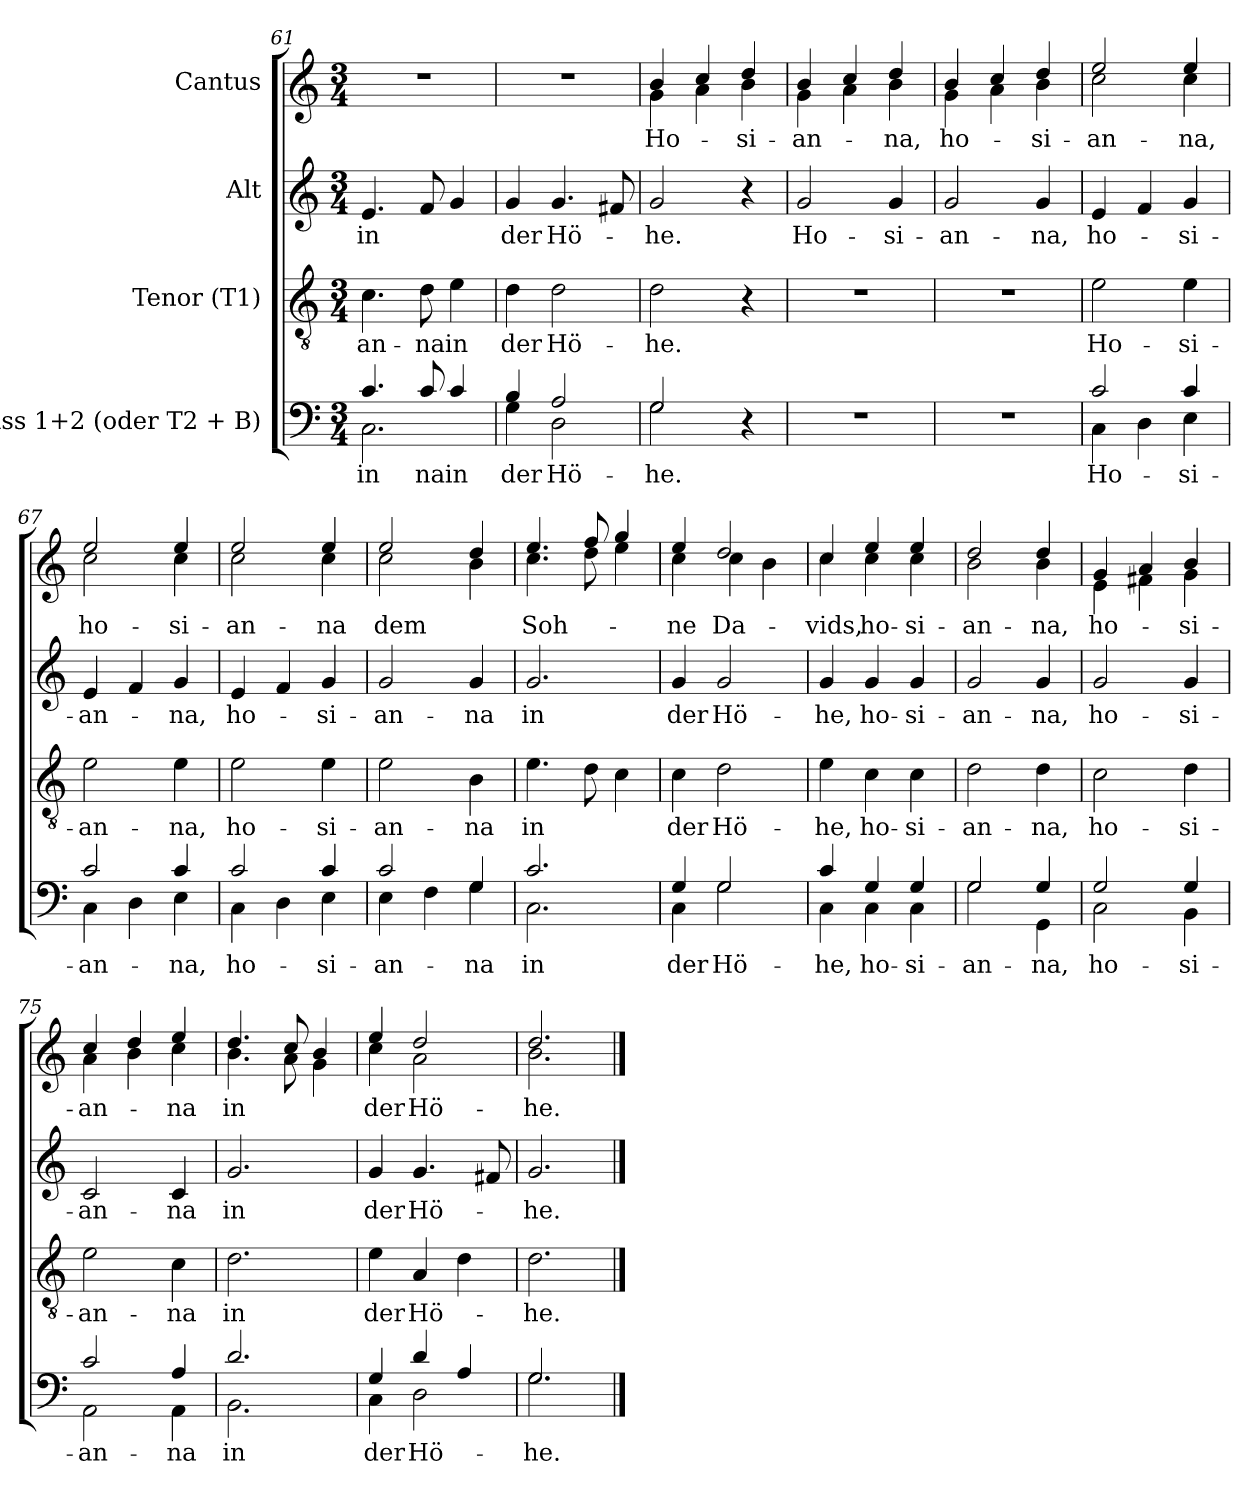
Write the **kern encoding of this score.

**kern	**text	**kern	**text	**kern	**text	**kern	**text
*part4	*part4	*part3	*part3	*part2	*part2	*part1	*part1
*staff4	*staff4	*staff3	*staff3	*staff2	*staff2	*staff1	*staff1
*I"Bass 1+2 (oder T2 + B)	*	*I"Tenor (T1)	*	*I"Alt	*	*I"Cantus	*
*clefF4	*	*clefGv2	*	*clefG2	*	*clefG2	*
*k[]	*	*k[]	*	*k[]	*	*k[]	*
*M3/4	*	*M3/4	*	*M3/4	*	*M3/4	*
=61	=61	=61	=61	=61	=61	=61	=61
!	!LO:LY:b	!	!	!	!	!	!
*^	*	*	*	*	*	*	*
!	!	!LO:LY:b	!	!LO:LY:b	!	!LO:LY:b	!	!
4.c/	2.C\	in	4.c\	-an-	4.e/	-in	2.r	.
!	!	!LO:LY:b	!	!LO:LY:b	!	!	!	!
8c/	.	-na	8d\	-na	8f/	.	.	.
!	!	!LO:LY:b	!	!LO:LY:b	!	!	!	!
4c/	.	in	4e\	in	4g/	.	.	.
=62	=62	=62	=62	=62	=62	=62	=62	=62
!	!	!LO:LY:b	!	!	!	!	!	!
!	!	!LO:LY:b	!	!LO:LY:b	!	!LO:LY:b	!	!
4B/	4G\	der	4d\	der	4g/	der	2.r	.
!	!	!LO:LY:b	!	!	!	!	!	!
!	!	!LO:LY:b	!	!LO:LY:b	!	!LO:LY:b	!	!
2A/	2D\	Hö-	2d\	Hö-	4.g/	Hö-	.	.
.	.	.	.	.	8f#X/	.	.	.
=63	=63	=63	=63	=63	=63	=63	=63	=63
!	!	!LO:LY:b	!	!	!	!	!	!
!	!	!LO:LY:b	!	!LO:LY:b	!	!LO:LY:b	!	!LO:LY:b
*	*	*	*	*	*	*	*^	*
2G/	2G\	-he.	2d\	-he.	2g/	-he.	4b/	4g\	Ho-
.	.	.	.	.	.	.	4cc/	4a\	.
!	!	!	!	!	!	!	!	!	!LO:LY:b
4r	4ryy	.	4r	.	4r	.	4dd/	4b\	-si-
=64	=64	=64	=64	=64	=64	=64	=64	=64	=64
!	!	!	!	!	!	!LO:LY:b	!	!	!LO:LY:b
*v	*v	*	*	*	*	*	*	*	*
2.r	.	2.r	.	2g/	Ho-	4b/	4g\	-an-
.	.	.	.	.	.	4cc/	4a\	.
!	!	!	!	!	!LO:LY:b	!	!	!LO:LY:b
.	.	.	.	4g/	-si-	4dd/	4b\	-na,
=65	=65	=65	=65	=65	=65	=65	=65	=65
!	!	!	!	!	!LO:LY:b	!	!	!LO:LY:b
2.r	.	2.r	.	2g/	-an-	4b/	4g\	ho-
.	.	.	.	.	.	4cc/	4a\	.
!	!	!	!	!	!LO:LY:b	!	!	!LO:LY:b
.	.	.	.	4g/	-na,	4dd/	4b\	-si-
!!LO:LB:g=z	!!
=66	=66	=66	=66	=66	=66	=66	=66	=66
*^	*	*	*	*	*	*	*	*
!	!	!LO:LY:b	!	!LO:LY:b	!	!LO:LY:b	!	!	!LO:LY:b
2c/	4C\	Ho-	2e\	Ho-	4e/	ho-	2ee/	2cc\	-an-
.	4D\	.	.	.	4f/	.	.	.	.
!	!	!LO:LY:b	!	!LO:LY:b	!	!LO:LY:b	!	!	!LO:LY:b
4c/	4E\	-si-	4e\	-si-	4g/	-si-	4ee/	4cc\	-na,
=67	=67	=67	=67	=67	=67	=67	=67	=67	=67
!	!	!LO:LY:b	!	!LO:LY:b	!	!LO:LY:b	!	!	!LO:LY:b
2c/	4C\	-an-	2e\	-an-	4e/	-an-	2ee/	2cc\	ho-
.	4D\	.	.	.	4f/	.	.	.	.
!	!	!LO:LY:b	!	!LO:LY:b	!	!LO:LY:b	!	!	!LO:LY:b
4c/	4E\	-na,	4e\	-na,	4g/	-na,	4ee/	4cc\	-si-
=68	=68	=68	=68	=68	=68	=68	=68	=68	=68
!	!	!LO:LY:b	!	!LO:LY:b	!	!LO:LY:b	!	!	!LO:LY:b
2c/	4C\	ho-	2e\	ho-	4e/	ho-	2ee/	2cc\	-an-
.	4D\	.	.	.	4f/	.	.	.	.
!	!	!LO:LY:b	!	!LO:LY:b	!	!LO:LY:b	!	!	!LO:LY:b
4c/	4E\	-si-	4e\	-si-	4g/	-si-	4ee/	4cc\	-na
=69	=69	=69	=69	=69	=69	=69	=69	=69	=69
!	!	!LO:LY:b	!	!LO:LY:b	!	!LO:LY:b	!	!	!LO:LY:b
2c/	4E\	-an-	2e\	-an-	2g/	-an-	2ee/	2cc\	dem
.	4F\	.	.	.	.	.	.	.	.
!	!	!LO:LY:b	!	!LO:LY:b	!	!LO:LY:b	!	!	!
4G/	4G\	-na	4B\	-na	4g/	-na	4dd/	4b\	.
=70	=70	=70	=70	=70	=70	=70	=70	=70	=70
!	!	!LO:LY:b	!	!LO:LY:b	!	!LO:LY:b	!	!	!LO:LY:b
2.c/	2.C\	in	4.e\	-in	2.g/	in	4.ee/	4.cc\	Soh-
.	.	.	8d\	.	.	.	8ff/	8dd\	.
.	.	.	4c\	.	.	.	4gg/	4ee\	.
=71	=71	=71	=71	=71	=71	=71	=71	=71	=71
!	!	!LO:LY:b	!	!LO:LY:b	!	!LO:LY:b	!	!	!LO:LY:b
4G/	4C\	der	4c\	der	4g/	der	4ee/	4cc\	-ne
!	!	!LO:LY:b	!	!LO:LY:b	!	!LO:LY:b	!	!	!LO:LY:b
2G/	2G\	Hö-	2d\	Hö-	2g/	Hö-	2dd/	4cc\	Da-
.	.	.	.	.	.	.	.	4b\	.
!!LO:LB:g=z	!!
=72	=72	=72	=72	=72	=72	=72	=72	=72	=72
!	!	!LO:LY:b	!	!LO:LY:b	!	!LO:LY:b	!	!	!LO:LY:b
4c/	4C\	-he,	4e\	-he,	4g/	-he,	4cc/	4cc\	-vids,
!	!	!LO:LY:b	!	!LO:LY:b	!	!LO:LY:b	!	!	!LO:LY:b
4G/	4C\	ho-	4c\	ho-	4g/	ho-	4ee/	4cc\	ho-
!	!	!LO:LY:b	!	!LO:LY:b	!	!LO:LY:b	!	!	!LO:LY:b
4G/	4C\	-si-	4c\	-si-	4g/	-si-	4ee/	4cc\	-si-
=73	=73	=73	=73	=73	=73	=73	=73	=73	=73
!	!	!LO:LY:b	!	!LO:LY:b	!	!LO:LY:b	!	!	!LO:LY:b
2G/	2G\	-an-	2d\	-an-	2g/	-an-	2dd/	2b\	-an-
!	!	!LO:LY:b	!	!LO:LY:b	!	!LO:LY:b	!	!	!LO:LY:b
4G/	4GG\	-na,	4d\	-na,	4g/	-na,	4dd/	4b\	-na,
=74	=74	=74	=74	=74	=74	=74	=74	=74	=74
!	!	!LO:LY:b	!	!LO:LY:b	!	!LO:LY:b	!	!	!LO:LY:b
2G/	2C\	ho-	2c\	ho-	2g/	ho-	4g/	4e\	ho-
.	.	.	.	.	.	.	4a/	4f#X\	.
!	!	!LO:LY:b	!	!LO:LY:b	!	!LO:LY:b	!	!	!LO:LY:b
4G/	4BB\	-si-	4d\	-si-	4g/	-si-	4b/	4g\	-si-
=75	=75	=75	=75	=75	=75	=75	=75	=75	=75
!	!	!LO:LY:b	!	!LO:LY:b	!	!LO:LY:b	!	!	!LO:LY:b
2c/	2AA\	-an-	2e\	-an-	2c/	-an-	4cc/	4a\	-an-
.	.	.	.	.	.	.	4dd/	4b\	.
!	!	!LO:LY:b	!	!LO:LY:b	!	!LO:LY:b	!	!	!LO:LY:b
4A/	4AA\	-na	4c\	-na	4c/	-na	4ee/	4cc\	-na
=76	=76	=76	=76	=76	=76	=76	=76	=76	=76
!	!	!LO:LY:b	!	!LO:LY:b	!	!LO:LY:b	!	!	!LO:LY:b
2.d/	2.BB\	in	2.d\	in	2.g/	in	4.dd/	4.b\	-in
.	.	.	.	.	.	.	8cc/	8a\	.
.	.	.	.	.	.	.	4b/	4g\	.
=77	=77	=77	=77	=77	=77	=77	=77	=77	=77
!	!	!LO:LY:b	!	!LO:LY:b	!	!LO:LY:b	!	!	!LO:LY:b
4G/	4C\	der	4e\	der	4g/	der	4ee/	4cc\	der
!	!	!LO:LY:b	!	!LO:LY:b	!	!LO:LY:b	!	!	!LO:LY:b
4d/	2D\	Hö-	4A/	Hö-	4.g/	Hö-	2dd/	2a\	Hö-
4A/	.	.	4d\	.	.	.	.	.	.
.	.	.	.	.	8f#X/	.	.	.	.
=78	=78	=78	=78	=78	=78	=78	=78	=78	=78
!	!	!LO:LY:b	!	!LO:LY:b	!	!LO:LY:b	!	!	!LO:LY:b
2.G/	2.G\	-he.	2.d\	-he.	2.g/	-he.	2.dd/	2.b\	-he.
*v	*v	*	*	*	*	*	*v	*v	*
==	==	==	==	==	==	==	==
*-	*-	*-	*-	*-	*-	*-	*-
